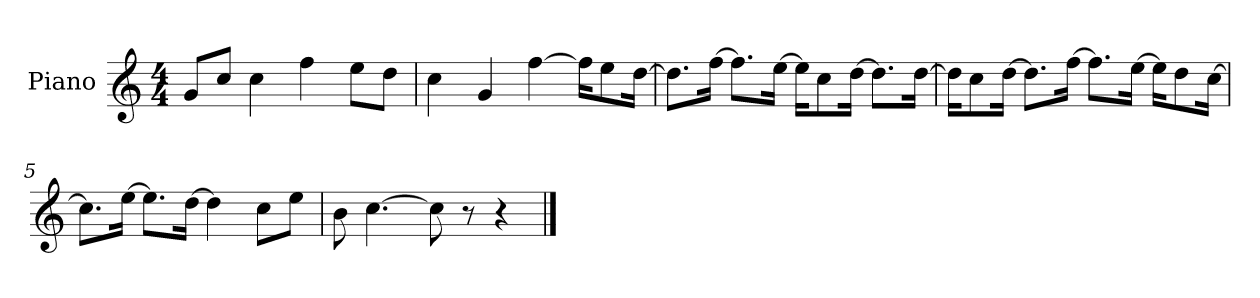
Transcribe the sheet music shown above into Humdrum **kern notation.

**kern
*part1
*staff1
*I"Piano
*I'P-no
*clefG2
*k[]
*M4/4
*MM90
=1
8g/L
8cc/J
4cc\
4ff\
8ee\L
8dd\J
=2
4cc\
4g/
[4ff\
16ff\KL]
8ee\
[16dd\Jk
=3
8.dd\L]
[16ff\Jk
8.ff\L]
[16ee\Jk
16ee\KL]
8cc\
[16dd\Jk
8.dd\L]
[16dd\Jk
=4
16dd\KL]
8cc\
[16dd\Jk
8.dd\L]
[16ff\Jk
8.ff\L]
[16ee\Jk
16ee\KL]
8dd\
[16cc\Jk
!!LO:LB:g=z
=5
8.cc\L]
[16ee\Jk
8.ee\L]
[16dd\Jk
4dd\]
8cc\L
8ee\J
=6
8b\
[4.cc\
8cc\]
8r
4r
==
*-
